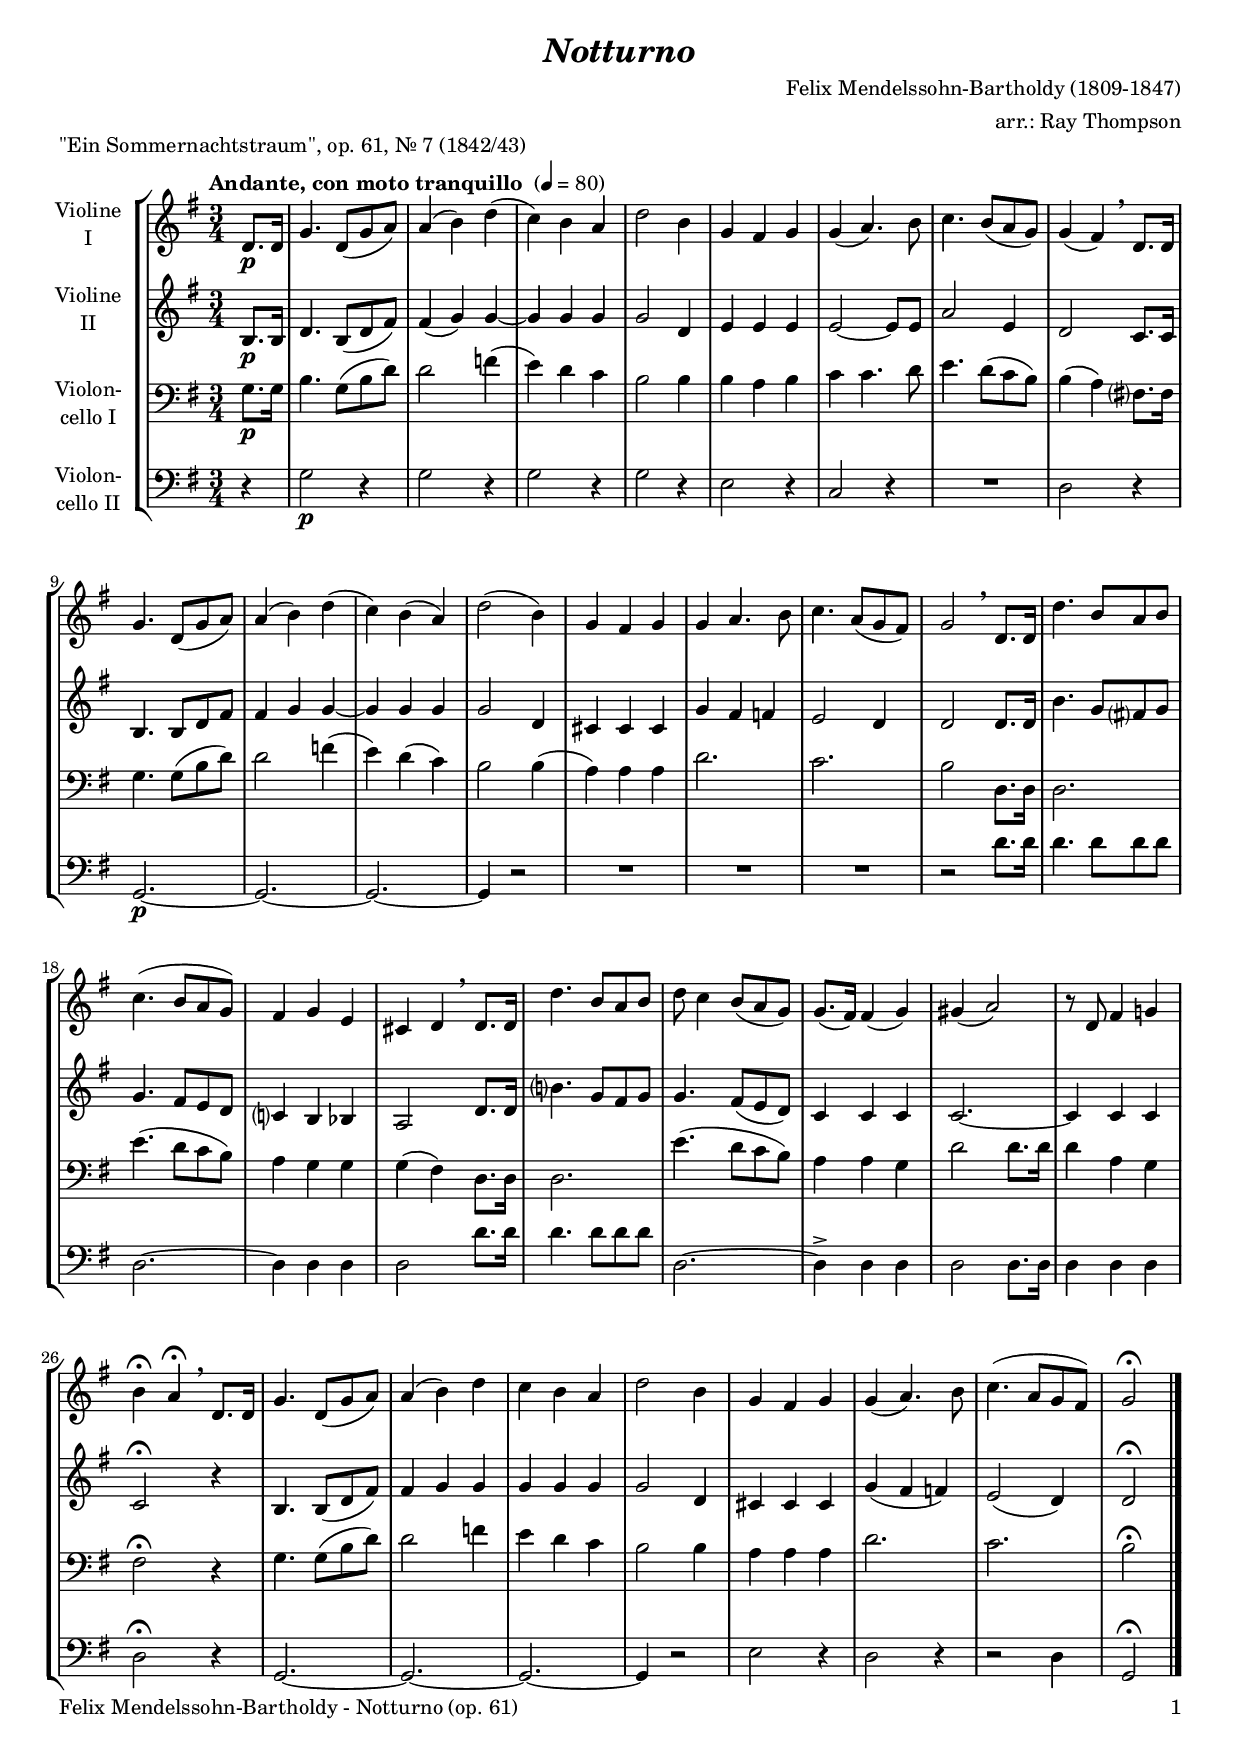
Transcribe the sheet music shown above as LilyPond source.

\version "2.24.1"
\include "deutsch.ly"

#(set-global-staff-size 18)

\header {
  title     = \markup \bold \italic "Notturno"
  composer  = "Felix Mendelssohn-Bartholdy (1809-1847)"
  arranger  = "arr.: Ray Thompson"
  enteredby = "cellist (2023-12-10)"
  piece     = "\"Ein Sommernachtstraum\", op. 61, Nr. 7 (1842/43)"
}

voiceconsts = {
  \key c \major
  \time 3/4
  \clef "treble"
%  \numericTimeSignature
  \compressEmptyMeasures
%  Set default beaming for all staves
%  \set Timing.beamExceptions = #'()
%  \set Timing.baseMoment     = #(ly:make-moment 3 4)
%  \set Timing.beatStructure  = #'(1)
  \tempo "Andante, con moto tranquillo " 4=80
}

mivl = "violin"
mipz = "pizzicato strings"
miba = "cello"

va = \relative c'' {
  \voiceconsts

  \partial 4 g8.\p g16
  c4. g8( c d)
  d4( e) g(
  f) e d
  g2 e4
  c h c
  c( d4.) e8
  f4. e8( d c)
  c4( h) \breathe g8. g16
  c4. g8( c d)
  d4( e) g(
  f) e( d)

  g2( e4)
  c h c
  c d4. e8
  f4. d8( c h)
  c2 \breathe g8. g16
  g'4. e8 d e
  f4.( e8 d c)
  h4 c a
  fis g \breathe g8. g16
  g'4. e8 d e
  g f4 e8( d c)

  c8.( h16) h4( c)
  cis( d2)
  r8 g, h4 c!
  e\fermata d\fermata \breathe g,8. g16
  c4. g8( c d)
  d4( e) g
  f e d
  g2 e4
  c h c
  c( d4.) e8
  f4.( d8 c h)
  \partial 2 c2\fermata \bar "|."
}

vb = \relative c' {
  \voiceconsts

  \partial 4 e8.\p e16
  g4. e8( g h)
  h4( c) c~
  c c c
  c2 g4
  a a a
  a2~ a8 a
  d2 a4
  g2 f8. f16
  e4. e8 g h
  h4 c c~
  c c c

  c2 g4
  fis fis fis
  c' h b
  a2 g4
  g2 g8. g16
  e'4. c8 h? c
  c4. h8 a g
  f?4 e es
  d2 g8. g16
  e'?4. c8 h c
  c4. h8( a g)

  f4 f f
  f2.~
  f4 f f
  f2\fermata r4
  e4. e8( g h)
  h4 c c
  c c c
  c2 g4
  fis fis fis
  c'(h b)
  a2( g4)
  \partial 2 g2\fermata \bar "|."
}

vc = \relative c' {
  \voiceconsts
  \clef "bass"
  
  \partial 4 c8.\p c16
  e4. c8( e g)
  g2 b4(
  a) g f
  e2 e4
  e d e
  f f4. g8
  a4. g8( f e)
  e4( d) h?8. h16
  c4. c8( e g)
  g2 b4(
  a) g( f)

  e2 e4(
  d) d d
  g2.
  f
  e2 g,8. g16
  g2.
  a'4.( g8 f e)
  d4 c c
  c( h) g8. g16
  g2.
  a'4.( g8 f e)

  d4 d c
  g'2 g8. g16
  g4 d c
  h2\fermata r4
  c4. c8( e g)
  g2 b4
  a g f
  e2 e4
  d d d
  g2.
  f
  \partial 2 e2\fermata \bar "|."
}

vd = \relative c' {
  \voiceconsts
  \clef "bass"

  \partial 4 r4
  c2\p r4
  c2 r4
  c2 r4
  c2 r4
  a2 r4
  f2 r4
  R2.
  g2 r4
  c,2.~\p
  c~
  c~

  c4 r2
  R2.*3
  r2 g''8. g16
  g4. g8 g g
  g,2.~
  g4 g g
  g2 g'8. g16
  g4. g8 g g
  g,2.~

  g4-> g g
  g2 g8. g16
  g4 g g
  g2\fermata r4
  c,2.~
  c~
  c~
  c4 r2
  a' r4
  g2 r4
  r2 g4
  \partial 2 c,2\fermata \bar "|."
}


music = \new StaffGroup <<
  \new Staff {
    \set Staff.midiInstrument = \mivl
    \set Staff.instrumentName = \markup \center-column { "Violine" "I" }
    \transpose c g, { \va }
  }

  \new Staff {
    \set Staff.midiInstrument = \mivl
    \set Staff.instrumentName = \markup \center-column { "Violine" "II" }
    \transpose c g, { \vb }
  }

  \new Staff {
    \set Staff.midiInstrument = \miba
    \set Staff.instrumentName = \markup \center-column { "Violon-" "cello I" }
    \transpose c g, { \vc }
  }

  \new Staff {
    \set Staff.midiInstrument = \miba
    \set Staff.instrumentName = \markup \center-column { "Violon-" "cello II" }
    \transpose c g, { \vd }
  }
>>

\book {
  \paper {
    print-page-number = ##t
    print-first-page-number = ##t
    ragged-last-bottom = ##f
    oddHeaderMarkup = \markup \null
    evenHeaderMarkup = \markup \null
    oddFooterMarkup = \markup {
      \fill-line {
        \if \should-print-page-number
        "Felix Mendelssohn-Bartholdy - Notturno (op. 61)" \fromproperty #'page:page-number-string
      }
    }
    evenFooterMarkup = \oddFooterMarkup
  } \score {
    \music
    \layout {}
  }

  \score {
    \unfoldRepeats \music

    \midi {
      \context {
        \Score
      }
    }
  }
}